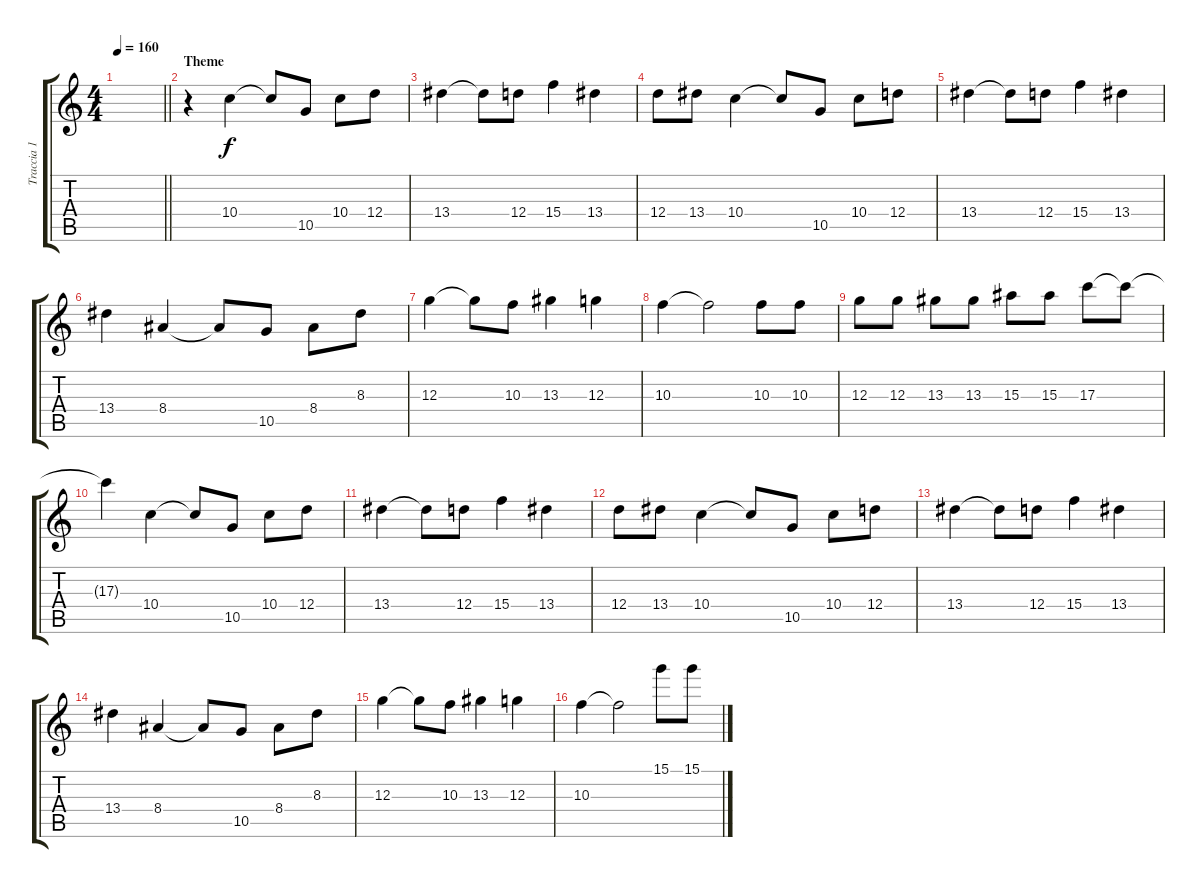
\track ("Traccia 1" "Traccia 1") {instrument distortionguitar}
\staff {score tabs}
\tuning (E4 B3 G3 D3 A2 E2) {hide}
\ts (4 4)
\tempo 160
\clef g2
\barLineRight lightlight
\ks c
|
\section ("" "Theme")
r.4 10.4.4 10.4{t}.8 10.5.8 10.4.8 12.4.8 |
13.4.4 13.4{t}.8 12.4.8 15.4.4 13.4.4 |
12.4.8 13.4.8 10.4.4 10.4{t}.8 10.5.8 10.4.8 12.4.8 |
13.4.4 13.4{t}.8 12.4.8 15.4.4 13.4.4 |
13.4.4 8.4.4 8.4{t}.8 10.5.8 8.4.8 8.3.8 |
12.3.4 12.3{t}.8 10.3.8 13.3.4 12.3.4 |
10.3.4 10.3{t}.2 10.3.8 10.3.8 |
12.3.8 12.3.8 13.3.8 13.3.8 15.3.8 15.3.8 17.3.8 17.3{t}.8 |
17.3{t}.4 10.4.4 10.4{t}.8 10.5.8 10.4.8 12.4.8 |
13.4.4 13.4{t}.8 12.4.8 15.4.4 13.4.4 |
12.4.8 13.4.8 10.4.4 10.4{t}.8 10.5.8 10.4.8 12.4.8 |
13.4.4 13.4{t}.8 12.4.8 15.4.4 13.4.4 |
13.4.4 8.4.4 8.4{t}.8 10.5.8 8.4.8 8.3.8 |
12.3.4 12.3{t}.8 10.3.8 13.3.4 12.3.4 |
10.3.4 10.3{t}.2 15.1.8 15.1.8
